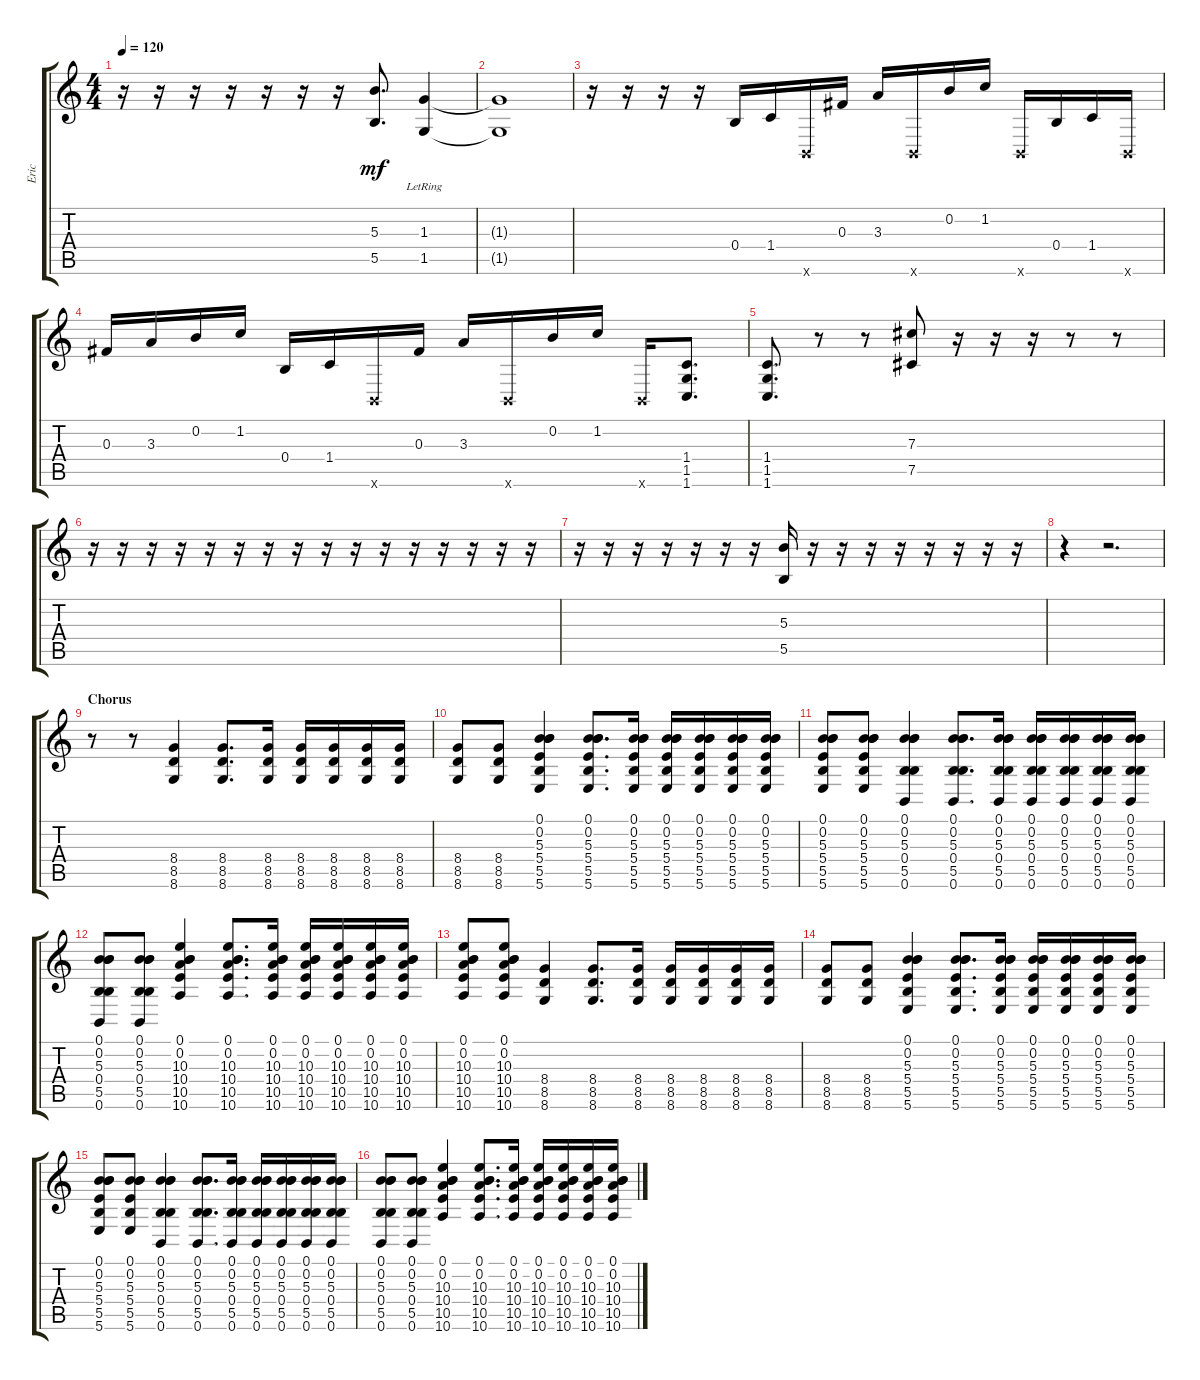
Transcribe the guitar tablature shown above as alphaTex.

\track ("Eric" "Eric") {instrument distortionguitar}
\staff {score tabs}
\tuning (B3 B3 Gb3 B2 Gb2 B1) {hide}
\ts (4 4)
\tempo 120
\clef g2
\ks c
r.16{dy mf} r.16 r.16 r.16 r.16 r.16 r.16 (5.3 5.5).8{d} (1.3{lr} 1.5{lr}).4 |
(1.3{t} 1.5{t}).1 |
r.16 r.16 r.16 r.16 0.4.16 1.4.16 0.6{x}.16 0.3.16 3.3.16 0.6{x}.16 0.2.16 1.2.16 0.6{x}.16 0.4.16 1.4.16 0.6{x}.16 |
0.3.16 3.3.16 0.2.16 1.2.16 0.4.16 1.4.16 0.6{x}.16 0.3.16 3.3.16 0.6{x}.16 0.2.16 1.2.16 0.6{x}.16 (1.4 1.5 1.6).8{d} |
(1.4 1.5 1.6).8{d} r.8 r.8 (7.3 7.5).8 r.16 r.16 r.16 r.8 r.8 |
r.16 r.16 r.16 r.16 r.16 r.16 r.16 r.16 r.16 r.16 r.16 r.16 r.16 r.16 r.16 r.16 |
r.16 r.16 r.16 r.16 r.16 r.16 r.16 (5.3 5.5).16 r.16 r.16 r.16 r.16 r.16 r.16 r.16 r.16 |
r.4 r.2{d} |
\section ("" "Chorus")
r.8 r.8 (8.4 8.5 8.6).4 (8.4 8.5 8.6).8{d} (8.4 8.5 8.6).16 (8.4 8.5 8.6).16 (8.4 8.5 8.6).16 (8.4 8.5 8.6).16 (8.4 8.5 8.6).16 |
(8.4 8.5 8.6).8 (8.4 8.5 8.6).8 (0.1 0.2 5.3 5.4 5.5 5.6).4 (0.1 0.2 5.3 5.4 5.5 5.6).8{d} (0.1 0.2 5.3 5.4 5.5 5.6).16 (0.1 0.2 5.3 5.4 5.5 5.6).16 (0.1 0.2 5.3 5.4 5.5 5.6).16 (0.1 0.2 5.3 5.4 5.5 5.6).16 (0.1 0.2 5.3 5.4 5.5 5.6).16 |
(0.1 0.2 5.3 5.4 5.5 5.6).8 (0.1 0.2 5.3 5.4 5.5 5.6).8 (0.1 0.2 5.3 0.4 5.5 0.6).4 (0.1 0.2 5.3 0.4 5.5 0.6).8{d} (0.1 0.2 5.3 0.4 5.5 0.6).16 (0.1 0.2 5.3 0.4 5.5 0.6).16 (0.1 0.2 5.3 0.4 5.5 0.6).16 (0.1 0.2 5.3 0.4 5.5 0.6).16 (0.1 0.2 5.3 0.4 5.5 0.6).16 |
(0.1 0.2 5.3 0.4 5.5 0.6).8 (0.1 0.2 5.3 0.4 5.5 0.6).8 (0.1 0.2 10.3 10.4 10.5 10.6).4 (0.1 0.2 10.3 10.4 10.5 10.6).8{d} (0.1 0.2 10.3 10.4 10.5 10.6).16 (0.1 0.2 10.3 10.4 10.5 10.6).16 (0.1 0.2 10.3 10.4 10.5 10.6).16 (0.1 0.2 10.3 10.4 10.5 10.6).16 (0.1 0.2 10.3 10.4 10.5 10.6).16 |
(0.1 0.2 10.3 10.4 10.5 10.6).8 (0.1 0.2 10.3 10.4 10.5 10.6).8 (8.4 8.5 8.6).4 (8.4 8.5 8.6).8{d} (8.4 8.5 8.6).16 (8.4 8.5 8.6).16 (8.4 8.5 8.6).16 (8.4 8.5 8.6).16 (8.4 8.5 8.6).16 |
(8.4 8.5 8.6).8 (8.4 8.5 8.6).8 (0.1 0.2 5.3 5.4 5.5 5.6).4 (0.1 0.2 5.3 5.4 5.5 5.6).8{d} (0.1 0.2 5.3 5.4 5.5 5.6).16 (0.1 0.2 5.3 5.4 5.5 5.6).16 (0.1 0.2 5.3 5.4 5.5 5.6).16 (0.1 0.2 5.3 5.4 5.5 5.6).16 (0.1 0.2 5.3 5.4 5.5 5.6).16 |
(0.1 0.2 5.3 5.4 5.5 5.6).8 (0.1 0.2 5.3 5.4 5.5 5.6).8 (0.1 0.2 5.3 0.4 5.5 0.6).4 (0.1 0.2 5.3 0.4 5.5 0.6).8{d} (0.1 0.2 5.3 0.4 5.5 0.6).16 (0.1 0.2 5.3 0.4 5.5 0.6).16 (0.1 0.2 5.3 0.4 5.5 0.6).16 (0.1 0.2 5.3 0.4 5.5 0.6).16 (0.1 0.2 5.3 0.4 5.5 0.6).16 |
(0.1 0.2 5.3 0.4 5.5 0.6).8 (0.1 0.2 5.3 0.4 5.5 0.6).8 (0.1 0.2 10.3 10.4 10.5 10.6).4 (0.1 0.2 10.3 10.4 10.5 10.6).8{d} (0.1 0.2 10.3 10.4 10.5 10.6).16 (0.1 0.2 10.3 10.4 10.5 10.6).16 (0.1 0.2 10.3 10.4 10.5 10.6).16 (0.1 0.2 10.3 10.4 10.5 10.6).16 (0.1 0.2 10.3 10.4 10.5 10.6).16
